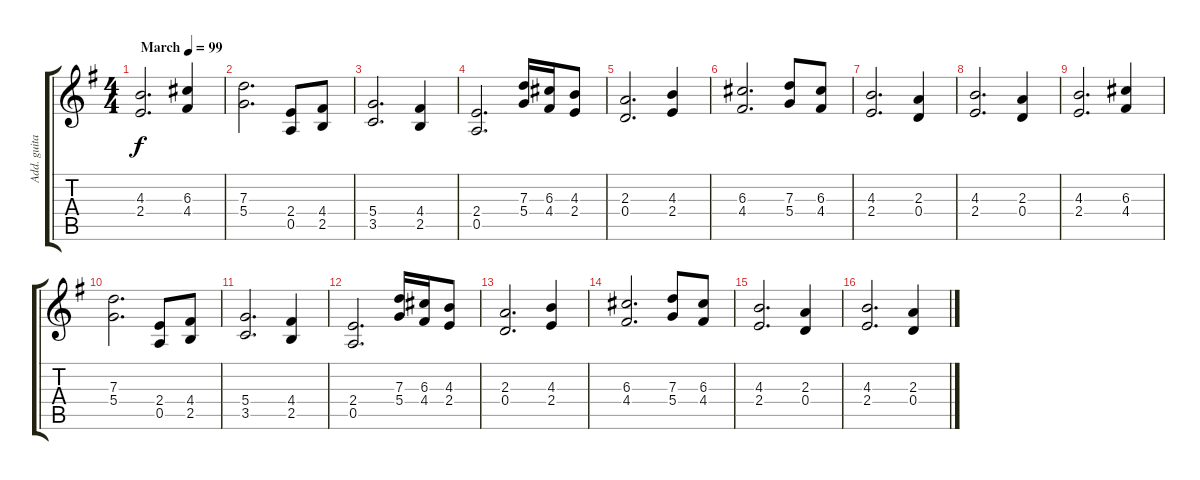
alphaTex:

\track ("Add. guitar" "Add. guita") {instrument distortionguitar}
\staff {score tabs}
\tuning (E4 B3 G3 D3 A2 E2) {hide}
\ts (4 4)
\tempo (99 "March")
\clef g2
\ks eminor
(4.3 2.4).2{d dy f instrument distortionguitar} (6.3 4.4).4 |
(7.3 5.4).2{d} (2.4 0.5).8 (4.4 2.5).8 |
(5.4 3.5).2{d} (4.4 2.5).4 |
(2.4 0.5).2{d} (7.3 5.4).16 (6.3 4.4).16 (4.3 2.4).8 |
(2.3 0.4).2{d} (4.3 2.4).4 |
(6.3 4.4).2{d} (7.3 5.4).8 (6.3 4.4).8 |
(4.3 2.4).2{d} (2.3 0.4).4 |
(4.3 2.4).2{d} (2.3 0.4).4 |
(4.3 2.4).2{d} (6.3 4.4).4 |
(7.3 5.4).2{d} (2.4 0.5).8 (4.4 2.5).8 |
(5.4 3.5).2{d} (4.4 2.5).4 |
(2.4 0.5).2{d} (7.3 5.4).16 (6.3 4.4).16 (4.3 2.4).8 |
(2.3 0.4).2{d} (4.3 2.4).4 |
(6.3 4.4).2{d} (7.3 5.4).8 (6.3 4.4).8 |
(4.3 2.4).2{d} (2.3 0.4).4 |
(4.3 2.4).2{d} (2.3 0.4).4
